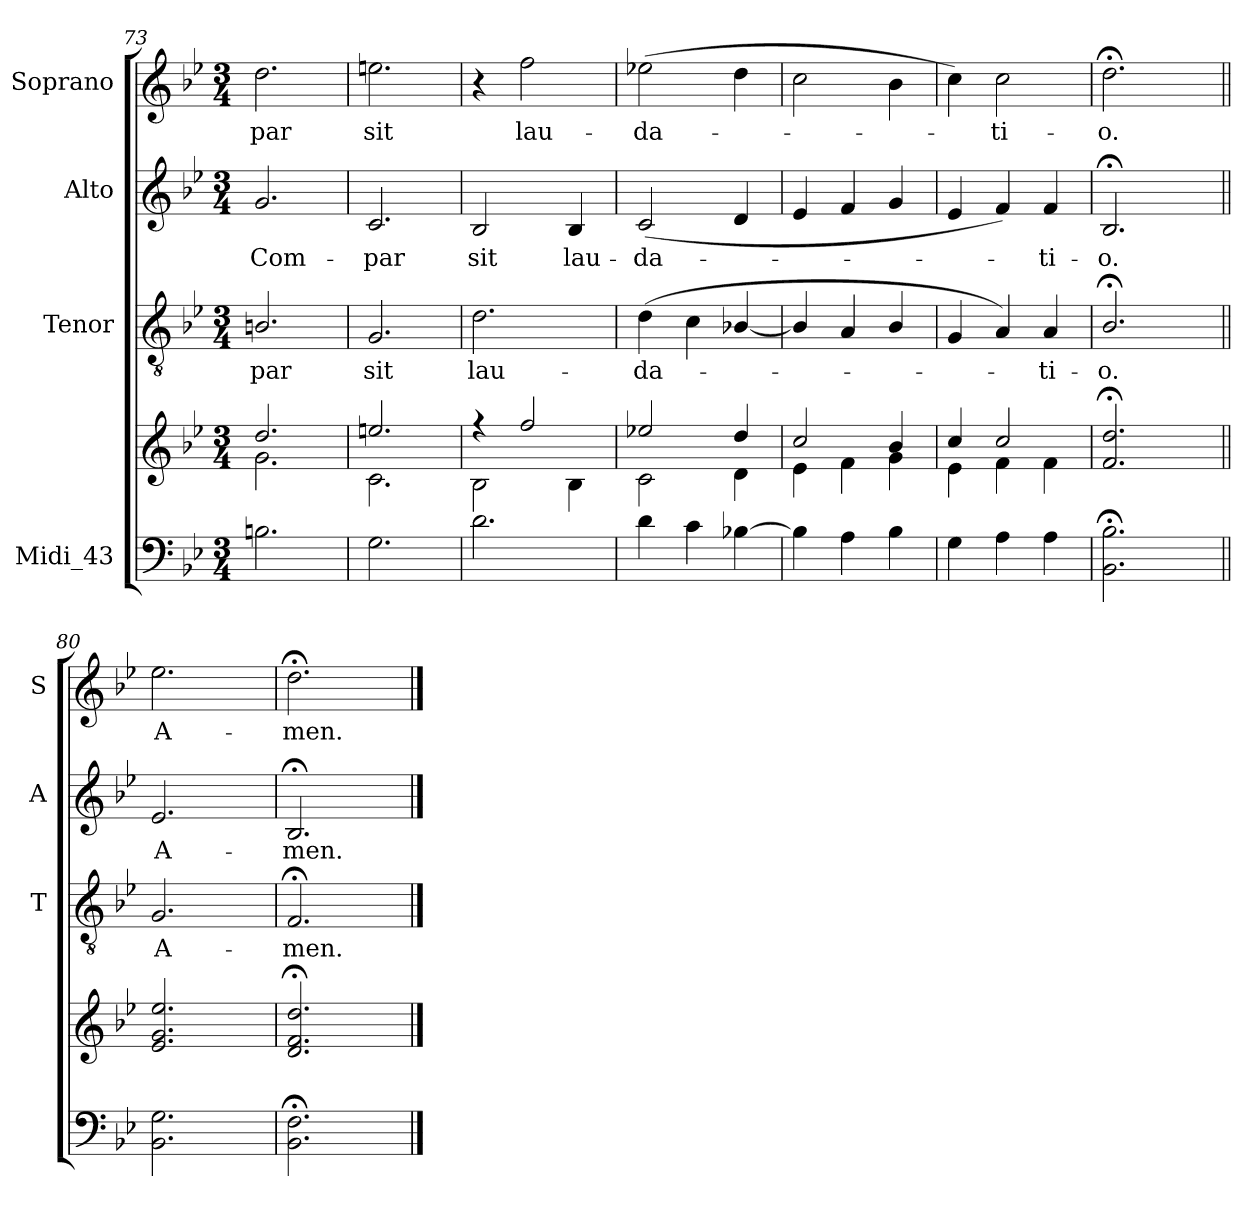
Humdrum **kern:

**kern	**kern	**kern	**text	**kern	**text	**kern	**text
*part4	*part4	*part3	*part3	*part2	*part2	*part1	*part1
*staff5	*staff4	*staff3	*staff3	*staff2	*staff2	*staff1	*staff1
*I"Midi_43	*	*I"Tenor	*	*I"Alto	*	*I"Soprano	*
*	*	*I'T	*	*I'A	*	*I'S	*
*clefF4	*clefG2	*clefGv2	*	*clefG2	*	*clefG2	*
*k[b-e-]	*k[b-e-]	*k[b-e-]	*	*k[b-e-]	*	*k[b-e-]	*
*B-:	*B-:	*B-:	*	*B-:	*	*B-:	*
*M3/4	*M3/4	*M3/4	*	*M3/4	*	*M3/4	*
=73	=73	=73	=73	=73	=73	=73	=73
*	*^	*	*	*	*	*	*
!	!	!	!	!LO:LY:b	!	!LO:LY:b	!	!LO:LY:b
2.Bn	2.dd/	2.g\	2.Bn/	-par	2.g	Com-	2.dd	-par
=74	=74	=74	=74	=74	=74	=74	=74	=74
!	!	!	!	!LO:LY:b	!	!LO:LY:b	!	!LO:LY:b
2.G	2.een/	2.c\	2.G	sit	2.c	-par	2.een	sit
=75	=75	=75	=75	=75	=75	=75	=75	=75
!	!	!	!	!LO:LY:b	!	!LO:LY:b	!	!
2.d	4r	2B-\	2.d	lau-	2B-	sit	4r	.
!	!	!	!	!	!	!	!	!LO:LY:b
.	2ff/	.	.	.	.	.	2ff	lau-
!	!	!	!	!	!	!LO:LY:b	!	!
.	.	4B-\	.	.	4B-	lau-	.	.
=76	=76	=76	=76	=76	=76	=76	=76	=76
!	!	!	!	!LO:LY:b	!	!LO:LY:b	!	!LO:LY:b
4d	2ee-X/	2c\	(<4d	-da-	(<2c	-da-	(>2ee-X	-da-
4c	.	.	4c	.	.	.	.	.
[4B-X	4dd/	4d\	[4B-X/	.	4d	.	4dd	.
=77	=77	=77	=77	=77	=77	=77	=77	=77
4B-]	2cc/	4e-\	4B-/]	.	4e-	.	2cc	.
4A	.	4f\	4A	.	4f	.	.	.
4B-	4b-/	4g\	4B-/	.	4g	.	4b-	.
=78	=78	=78	=78	=78	=78	=78	=78	=78
4G	4cc/	4e-\	4G	.	4e-	.	4cc)	.
!	!	!	!	!	!	!	!	!LO:LY:b
4A	2cc/	4f\	4A)	.	4f)	.	2cc	ti-
!	!	!	!	!LO:LY:b	!	!LO:LY:b	!	!
4A	.	4f\	4A	ti-	4f	ti-	.	.
=79	=79	=79	=79	=79	=79	=79	=79	=79
!	!	!	!	!LO:LY:b	!	!LO:LY:b	!	!LO:LY:b
2.BB-; 2.B-;	2.f/;< 2.dd/;<	2ryy	2.B-;</	-o.	2.B-;<	-o.	2.dd;<	-o.
.	.	4ryy	.	.	.	.	.	.
=80||	=80||	=80||	=80||	=80||	=80||	=80||	=80||	=80||
!	!	!	!	!LO:LY:b	!	!LO:LY:b	!	!LO:LY:b
2.BB- 2.G	2.e-/ 2.g/ 2.ee-/	2ryy	2.G	A-	2.e-	A-	2.ee-	A-
.	.	4ryy	.	.	.	.	.	.
=81	=81	=81	=81	=81	=81	=81	=81	=81
!	!	!	!	!LO:LY:b	!	!LO:LY:b	!	!LO:LY:b
2.BB-; 2.F;	2.d/;< 2.f/;< 2.dd/;<	2ryy	2.F;<	-men.	2.B-;<	-men.	2.dd;<	-men.
.	.	4ryy	.	.	.	.	.	.
*	*v	*v	*	*	*	*	*	*
==	==	==	==	==	==	==	==
*-	*-	*-	*-	*-	*-	*-	*-
